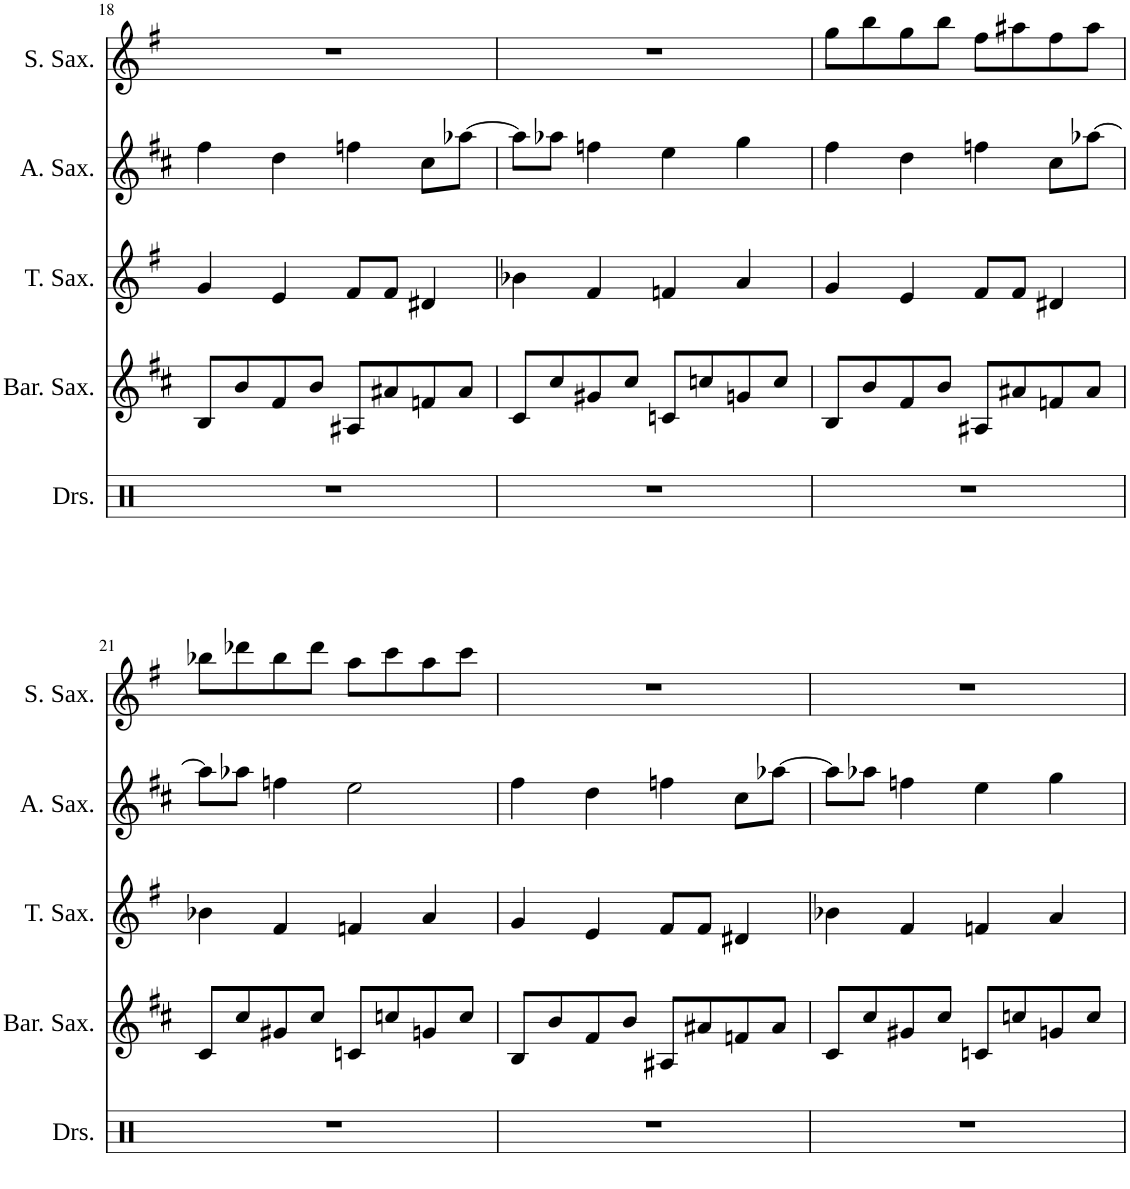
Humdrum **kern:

**kern	**kern	**kern	**kern	**kern
*part5	*part4	*part3	*part2	*part1
*staff5	*staff4	*staff3	*staff2	*staff1
*I"Drumset	*I"Baritone Saxophone	*I"Tenor Saxophone	*I"Alto Saxophone	*I"Soprano Saxophone
*I'Drs.	*I'Bar. Sax.	*I'T. Sax.	*I'A. Sax.	*I'S. Sax.
!!LO:PB:g=z
*clefX	*clefG2	*clefG2	*clefG2	*clefG2
*	*Trd12c21	*Trd8c14	*Trd5c9	*Trd1c2
*k[]	*k[f#c#]	*k[f#]	*k[f#c#]	*k[f#]
*M4/4	*M4/4	*M4/4	*M4/4	*M4/4
=18	=18	=18	=18	=18
1r	8B/L	4g/	4ff#\	1r
.	8b/	.	.	.
.	8f#/	4e/	4dd\	.
.	8b/J	.	.	.
.	8A#X/L	8f#/L	4ffn\	.
.	8a#X/	8f#/J	.	.
.	8fn/	4d#X/	8cc#\L	.
.	8a#/J	.	[8aa-X\J	.
=19	=19	=19	=19	=19
1r	8c#/L	4b-X\	8aa-\L]	1r
.	8cc#/	.	8aa-X\J	.
.	8g#X/	4f#/	4ffn\	.
.	8cc#/J	.	.	.
.	8cn/L	4fn/	4ee\	.
.	8ccn/	.	.	.
.	8gn/	4a/	4gg\	.
.	8cc/J	.	.	.
=20	=20	=20	=20	=20
1r	8B/L	4g/	4ff#\	8gg\L
.	8b/	.	.	8bb\
.	8f#/	4e/	4dd\	8gg\
.	8b/J	.	.	8bb\J
.	8A#X/L	8f#/L	4ffn\	8ff#\L
.	8a#X/	8f#/J	.	8aa#X\
.	8fn/	4d#X/	8cc#\L	8ff#\
.	8a#/J	.	[8aa-X\J	8aa#\J
!!LO:LB:g=z
=21	=21	=21	=21	=21
1r	8c#/L	4b-X\	8aa-\L]	8bb-X\L
.	8cc#/	.	8aa-X\J	8ddd-X\
.	8g#X/	4f#/	4ffn\	8bb-\
.	8cc#/J	.	.	8ddd-\J
.	8cn/L	4fn/	2ee\	8aa\L
.	8ccn/	.	.	8ccc\
.	8gn/	4a/	.	8aa\
.	8cc/J	.	.	8ccc\J
=22	=22	=22	=22	=22
1r	8B/L	4g/	4ff#\	1r
.	8b/	.	.	.
.	8f#/	4e/	4dd\	.
.	8b/J	.	.	.
.	8A#X/L	8f#/L	4ffn\	.
.	8a#X/	8f#/J	.	.
.	8fn/	4d#X/	8cc#\L	.
.	8a#/J	.	[8aa-X\J	.
=23	=23	=23	=23	=23
1r	8c#/L	4b-X\	8aa-\L]	1r
.	8cc#/	.	8aa-X\J	.
.	8g#X/	4f#/	4ffn\	.
.	8cc#/J	.	.	.
.	8cn/L	4fn/	4ee\	.
.	8ccn/	.	.	.
.	8gn/	4a/	4gg\	.
.	8cc/J	.	.	.
=	=	=	=	=
*-	*-	*-	*-	*-
